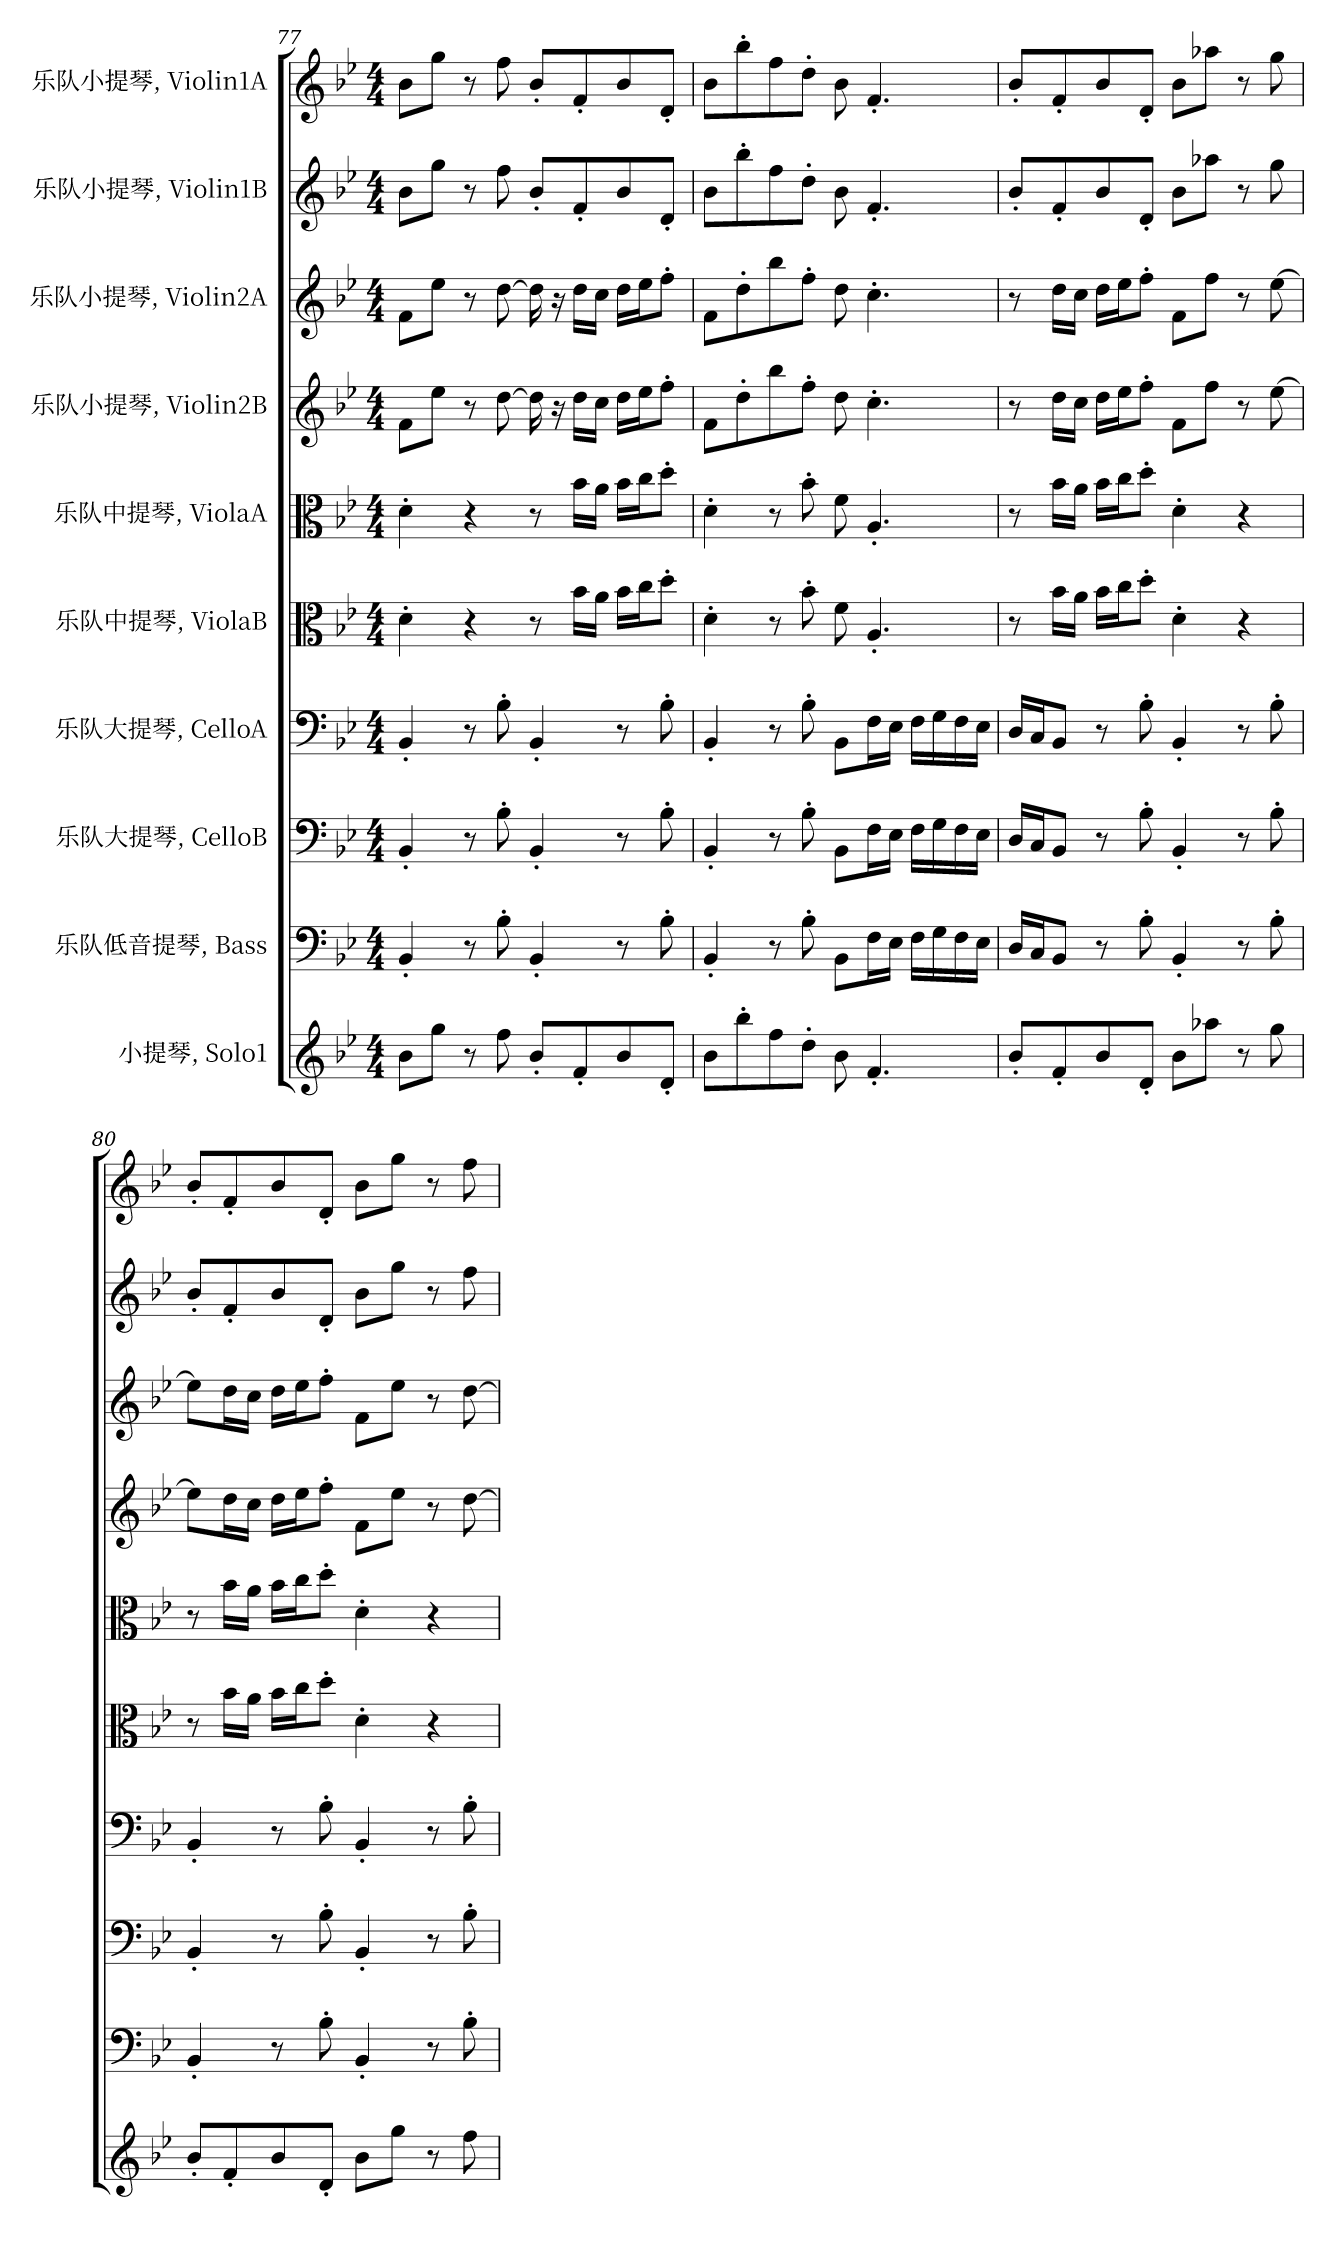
**kern	**kern	**kern	**kern	**kern	**kern	**kern	**kern	**kern	**kern
*part10	*part9	*part8	*part7	*part6	*part5	*part4	*part3	*part2	*part1
*staff10	*staff9	*staff8	*staff7	*staff6	*staff5	*staff4	*staff3	*staff2	*staff1
*I"小提琴, Solo1	*I"乐队低音提琴, Bass	*I"乐队大提琴, CelloB	*I"乐队大提琴, CelloA	*I"乐队中提琴, ViolaB	*I"乐队中提琴, ViolaA	*I"乐队小提琴, Violin2B	*I"乐队小提琴, Violin2A	*I"乐队小提琴, Violin1B	*I"乐队小提琴, Violin1A
*clefG2	*clefF4	*clefF4	*clefF4	*clefC3	*clefC3	*clefG2	*clefG2	*clefG2	*clefG2
*	*ITrd7c12	*	*	*	*	*	*	*	*
*k[b-e-]	*k[b-e-]	*k[b-e-]	*k[b-e-]	*k[b-e-]	*k[b-e-]	*k[b-e-]	*k[b-e-]	*k[b-e-]	*k[b-e-]
*M4/4	*M4/4	*M4/4	*M4/4	*M4/4	*M4/4	*M4/4	*M4/4	*M4/4	*M4/4
=77	=77	=77	=77	=77	=77	=77	=77	=77	=77
8b-\L	4BBB-'/	4BB-'/	4BB-'/	4d'\	4d'\	8f\L	8f\L	8b-\L	8b-\L
8gg\J	.	.	.	.	.	8ee-\J	8ee-\J	8gg\J	8gg\J
8r	8r	8r	8r	4r	4r	8r	8r	8r	8r
8ff\	8BB-'\	8B-'\	8B-'\	.	.	[8dd\	[8dd\	8ff\	8ff\
8b-'/L	4BBB-'/	4BB-'/	4BB-'/	8r	8r	16dd\]	16dd\]	8b-'/L	8b-'/L
.	.	.	.	.	.	16r	16r	.	.
8f'/	.	.	.	16b-\LL	16b-\LL	16dd\LL	16dd\LL	8f'/	8f'/
.	.	.	.	16a\JJ	16a\JJ	16cc\JJ	16cc\JJ	.	.
8b-/	8r	8r	8r	16b-\LL	16b-\LL	16dd\LL	16dd\LL	8b-/	8b-/
.	.	.	.	16cc\J	16cc\J	16ee-\J	16ee-\J	.	.
8d'/J	8BB-'\	8B-'\	8B-'\	8dd'\J	8dd'\J	8ff'\J	8ff'\J	8d'/J	8d'/J
!!LO:PB:g=z
=78	=78	=78	=78	=78	=78	=78	=78	=78	=78
8b-\L	4BBB-'/	4BB-'/	4BB-'/	4d'\	4d'\	8f\L	8f\L	8b-\L	8b-\L
8bb-'\	.	.	.	.	.	8dd'\	8dd'\	8bb-'\	8bb-'\
8ff\	8r	8r	8r	8r	8r	8bb-\	8bb-\	8ff\	8ff\
8dd'\J	8BB-'\	8B-'\	8B-'\	8b-'\	8b-'\	8ff'\J	8ff'\J	8dd'\J	8dd'\J
8b-\	8BBB-\L	8BB-\L	8BB-\L	8f\	8f\	8dd\	8dd\	8b-\	8b-\
4.f'/	16FF\L	16F\L	16F\L	4.A'/	4.A'/	4.cc'\	4.cc'\	4.f'/	4.f'/
.	16EE-\JJ	16E-\JJ	16E-\JJ	.	.	.	.	.	.
.	16FF\LL	16F\LL	16F\LL	.	.	.	.	.	.
.	16GG\	16G\	16G\	.	.	.	.	.	.
.	16FF\	16F\	16F\	.	.	.	.	.	.
.	16EE-\JJ	16E-\JJ	16E-\JJ	.	.	.	.	.	.
=79	=79	=79	=79	=79	=79	=79	=79	=79	=79
8b-'/L	16DD/LL	16D/LL	16D/LL	8r	8r	8r	8r	8b-'/L	8b-'/L
.	16CC/J	16C/J	16C/J	.	.	.	.	.	.
8f'/	8BBB-/J	8BB-/J	8BB-/J	16b-\LL	16b-\LL	16dd\LL	16dd\LL	8f'/	8f'/
.	.	.	.	16a\JJ	16a\JJ	16cc\JJ	16cc\JJ	.	.
8b-/	8r	8r	8r	16b-\LL	16b-\LL	16dd\LL	16dd\LL	8b-/	8b-/
.	.	.	.	16cc\J	16cc\J	16ee-\J	16ee-\J	.	.
8d'/J	8BB-'\	8B-'\	8B-'\	8dd'\J	8dd'\J	8ff'\J	8ff'\J	8d'/J	8d'/J
8b-\L	4BBB-'/	4BB-'/	4BB-'/	4d'\	4d'\	8f\L	8f\L	8b-\L	8b-\L
8aa-X\J	.	.	.	.	.	8ff\J	8ff\J	8aa-X\J	8aa-X\J
8r	8r	8r	8r	4r	4r	8r	8r	8r	8r
8gg\	8BB-'\	8B-'\	8B-'\	.	.	[8ee-\	[8ee-\	8gg\	8gg\
=80	=80	=80	=80	=80	=80	=80	=80	=80	=80
8b-'/L	4BBB-'/	4BB-'/	4BB-'/	8r	8r	8ee-\L]	8ee-\L]	8b-'/L	8b-'/L
8f'/	.	.	.	16b-\LL	16b-\LL	16dd\L	16dd\L	8f'/	8f'/
.	.	.	.	16a\JJ	16a\JJ	16cc\JJ	16cc\JJ	.	.
8b-/	8r	8r	8r	16b-\LL	16b-\LL	16dd\LL	16dd\LL	8b-/	8b-/
.	.	.	.	16cc\J	16cc\J	16ee-\J	16ee-\J	.	.
8d'/J	8BB-'\	8B-'\	8B-'\	8dd'\J	8dd'\J	8ff'\J	8ff'\J	8d'/J	8d'/J
8b-\L	4BBB-'/	4BB-'/	4BB-'/	4d'\	4d'\	8f\L	8f\L	8b-\L	8b-\L
8gg\J	.	.	.	.	.	8ee-\J	8ee-\J	8gg\J	8gg\J
8r	8r	8r	8r	4r	4r	8r	8r	8r	8r
8ff\	8BB-'\	8B-'\	8B-'\	.	.	[8dd\	[8dd\	8ff\	8ff\
=	=	=	=	=	=	=	=	=	=
*-	*-	*-	*-	*-	*-	*-	*-	*-	*-
